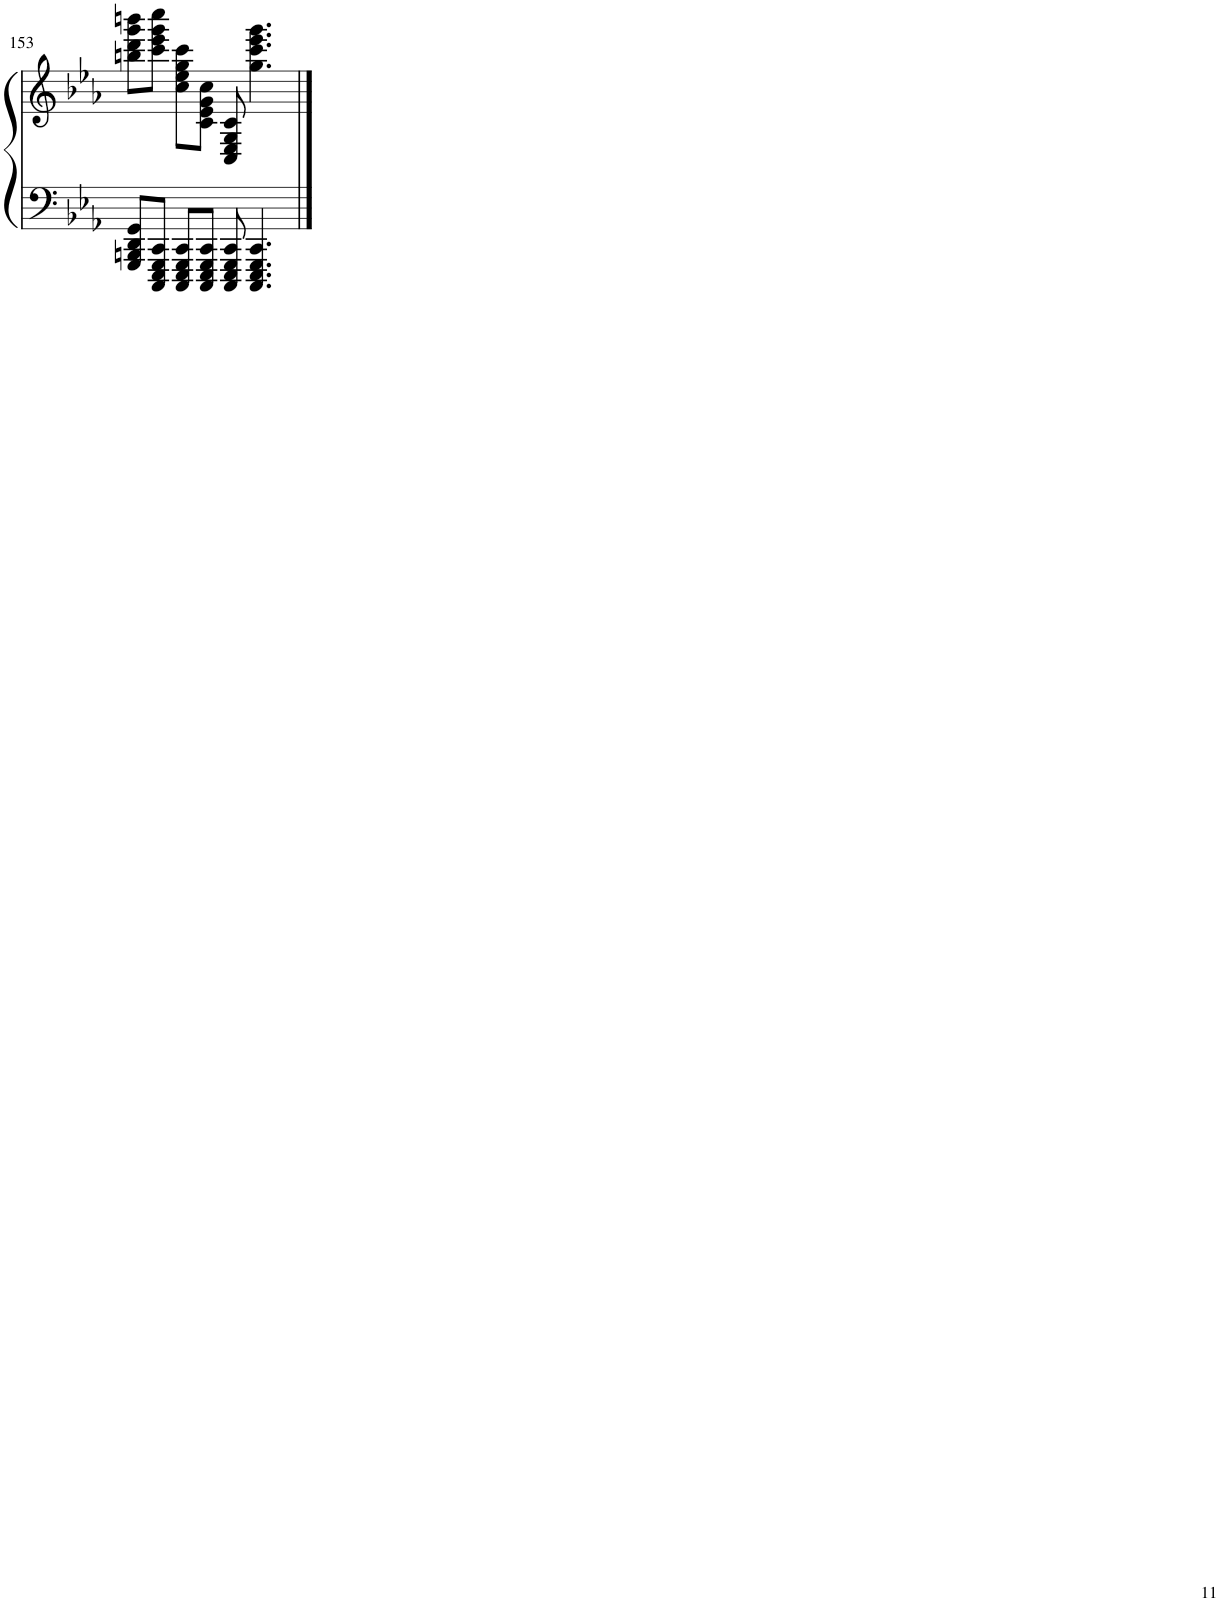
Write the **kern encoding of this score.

**kern	**kern
*part2	*part1
*staff2	*staff1
*I"Piano	*I"Piano
*I'Pno	*I'Pno
!!LO:PB:g=z
*clefF4	*clefG2
*k[b-e-a-]	*k[b-e-a-]
*M4/4	*M4/4
=153	=153
8GGG/ 8BBBn/ 8DD/ 8GG/L	8bbn\ 8ddd\ 8ggg\ 8bbbn\L
8CCC/ 8EEE-/ 8GGG/ 8CC/J	8ccc\ 8eee-\ 8ggg\ 8cccc\J
8CCC/ 8EEE-/ 8GGG/ 8CC/L	8cc\ 8ee-\ 8gg\ 8ccc\L
8CCC/ 8EEE-/ 8GGG/ 8CC/J	8c\ 8e-\ 8g\ 8cc\J
8CCC/ 8EEE-/ 8GGG/ 8CC/	8C/ 8E-/ 8G/ 8c/
4.CCC/ 4.EEE-/ 4.GGG/ 4.CC/	4.gg\ 4.ccc\ 4.eee-\ 4.ggg\
==	==
*-	*-
